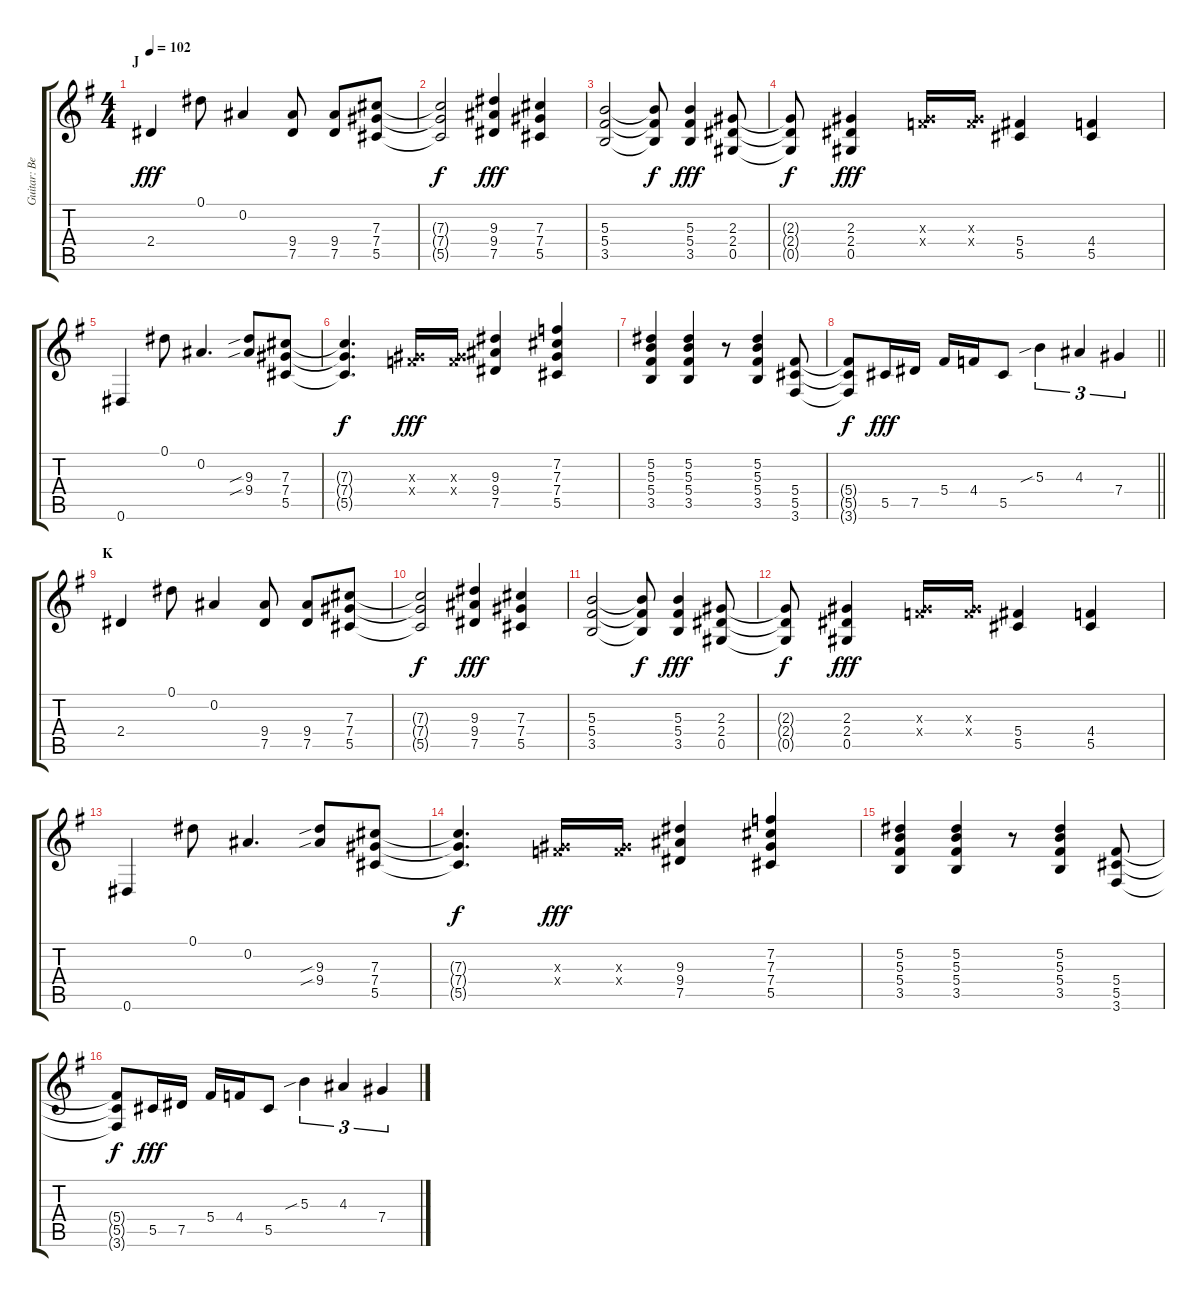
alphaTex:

\track ("Guitar: Ben" "Guitar: Be") {instrument electricguitarclean}
\staff {score tabs}
\tuning (Eb4 Bb3 Gb3 Db3 Ab2 Eb2) {hide}
\ts (4 4)
\section ("" "J")
\tempo 102
\clef g2
\ks g
2.4.4{dy fff} 0.1.8 0.2.4 (9.4 7.5).8 (9.4 7.5).8 (7.3 7.4 5.5).8 |
(7.3{t} 7.4{t} 5.5{t}).2{dy f} (9.3 9.4 7.5).4{dy fff} (7.3 7.4 5.5).4 |
(5.3 5.4 3.5).2 (5.3{t} 5.4{t} 3.5{t}).8{dy f} (5.3 5.4 3.5).4{dy fff} (2.3 2.4 0.5).8 |
(2.3{t} 2.4{t} 0.5{t}).8{dy f} (2.3 2.4 0.5).4{dy fff} (2.3{x} 4.4{x}).16 (2.3{x} 4.4{x}).16 (5.4 5.5).4 (4.4 5.5).4 |
0.6.4 0.1.8 0.2.4{d} (9.3{sib} 9.4{sib}).8 (7.3 7.4 5.5).8 |
(7.3{t} 7.4{t} 5.5{t}).4{d dy f} (2.3{x} 4.4{x}).16{dy fff} (2.3{x} 4.4{x}).16 (9.3 9.4 7.5).4 (7.2 7.3 7.4 5.5).4 |
(5.2 5.3 5.4 3.5).4 (5.2 5.3 5.4 3.5).4 r.8 (5.2 5.3 5.4 3.5).4 (5.4 5.5 3.6).8 |
\barLineRight lightlight
(5.4{t} 5.5{t} 3.6{t}).8{dy f} 5.5.16{dy fff} 7.5.16 5.4.16 4.4.16 5.5.8 5.3{sib}.4{tu (3 2)} 4.3.4{tu (3 2)} 7.4.4{tu (3 2)} |
\section ("" "K")
2.4.4 0.1.8 0.2.4 (9.4 7.5).8 (9.4 7.5).8 (7.3 7.4 5.5).8 |
(7.3{t} 7.4{t} 5.5{t}).2{dy f} (9.3 9.4 7.5).4{dy fff} (7.3 7.4 5.5).4 |
(5.3 5.4 3.5).2 (5.3{t} 5.4{t} 3.5{t}).8{dy f} (5.3 5.4 3.5).4{dy fff} (2.3 2.4 0.5).8 |
(2.3{t} 2.4{t} 0.5{t}).8{dy f} (2.3 2.4 0.5).4{dy fff} (2.3{x} 4.4{x}).16 (2.3{x} 4.4{x}).16 (5.4 5.5).4 (4.4 5.5).4 |
0.6.4 0.1.8 0.2.4{d} (9.3{sib} 9.4{sib}).8 (7.3 7.4 5.5).8 |
(7.3{t} 7.4{t} 5.5{t}).4{d dy f} (2.3{x} 4.4{x}).16{dy fff} (2.3{x} 4.4{x}).16 (9.3 9.4 7.5).4 (7.2 7.3 7.4 5.5).4 |
(5.2 5.3 5.4 3.5).4 (5.2 5.3 5.4 3.5).4 r.8 (5.2 5.3 5.4 3.5).4 (5.4 5.5 3.6).8 |
(5.4{t} 5.5{t} 3.6{t}).8{dy f} 5.5.16{dy fff} 7.5.16 5.4.16 4.4.16 5.5.8 5.3{sib}.4{tu (3 2)} 4.3.4{tu (3 2)} 7.4.4{tu (3 2)}
